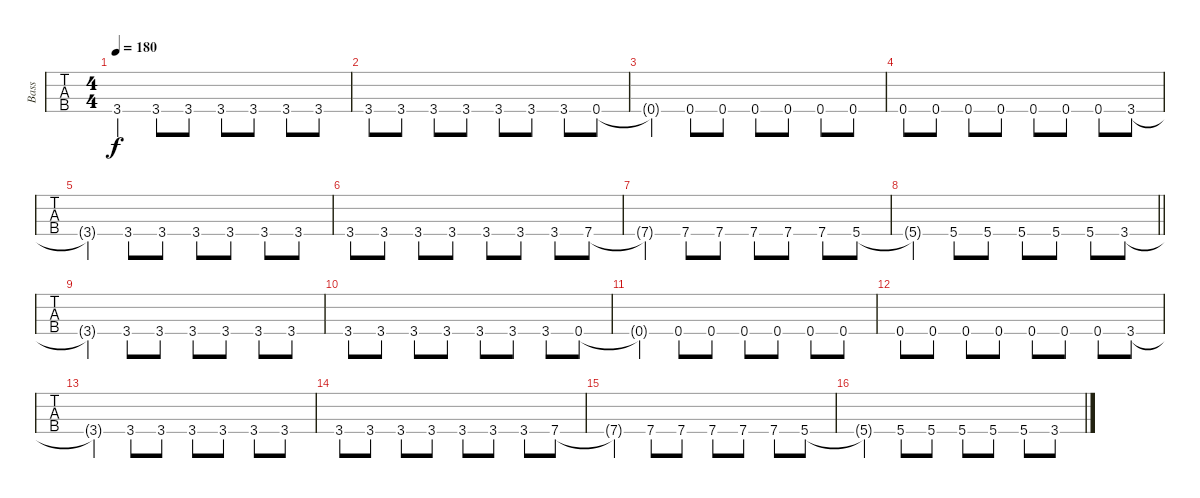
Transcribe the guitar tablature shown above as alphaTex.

\track ("Bass" "Bass") {instrument electricbassfinger}
\staff {tabs}
\tuning (F2 C2 G1 C1) {hide}
\ts (4 4)
\tempo 180
\clef f4
\ks c
3.4{t}.4{dy f} 3.4.8 3.4.8 3.4.8 3.4.8 3.4.8 3.4.8 |
3.4.8 3.4.8 3.4.8 3.4.8 3.4.8 3.4.8 3.4.8 0.4.8 |
0.4{t}.4 0.4.8 0.4.8 0.4.8 0.4.8 0.4.8 0.4.8 |
0.4.8 0.4.8 0.4.8 0.4.8 0.4.8 0.4.8 0.4.8 3.4.8 |
3.4{t}.4 3.4.8 3.4.8 3.4.8 3.4.8 3.4.8 3.4.8 |
3.4.8 3.4.8 3.4.8 3.4.8 3.4.8 3.4.8 3.4.8 7.4.8 |
7.4{t}.4 7.4.8 7.4.8 7.4.8 7.4.8 7.4.8 5.4.8 |
\barLineRight lightlight
5.4{t}.4 5.4.8 5.4.8 5.4.8 5.4.8 5.4.8 3.4.8 |
3.4{t}.4 3.4.8 3.4.8 3.4.8 3.4.8 3.4.8 3.4.8 |
3.4.8 3.4.8 3.4.8 3.4.8 3.4.8 3.4.8 3.4.8 0.4.8 |
0.4{t}.4 0.4.8 0.4.8 0.4.8 0.4.8 0.4.8 0.4.8 |
0.4.8 0.4.8 0.4.8 0.4.8 0.4.8 0.4.8 0.4.8 3.4.8 |
3.4{t}.4 3.4.8 3.4.8 3.4.8 3.4.8 3.4.8 3.4.8 |
3.4.8 3.4.8 3.4.8 3.4.8 3.4.8 3.4.8 3.4.8 7.4.8 |
7.4{t}.4 7.4.8 7.4.8 7.4.8 7.4.8 7.4.8 5.4.8 |
5.4{t}.4 5.4.8 5.4.8 5.4.8 5.4.8 5.4.8 3.4.8
